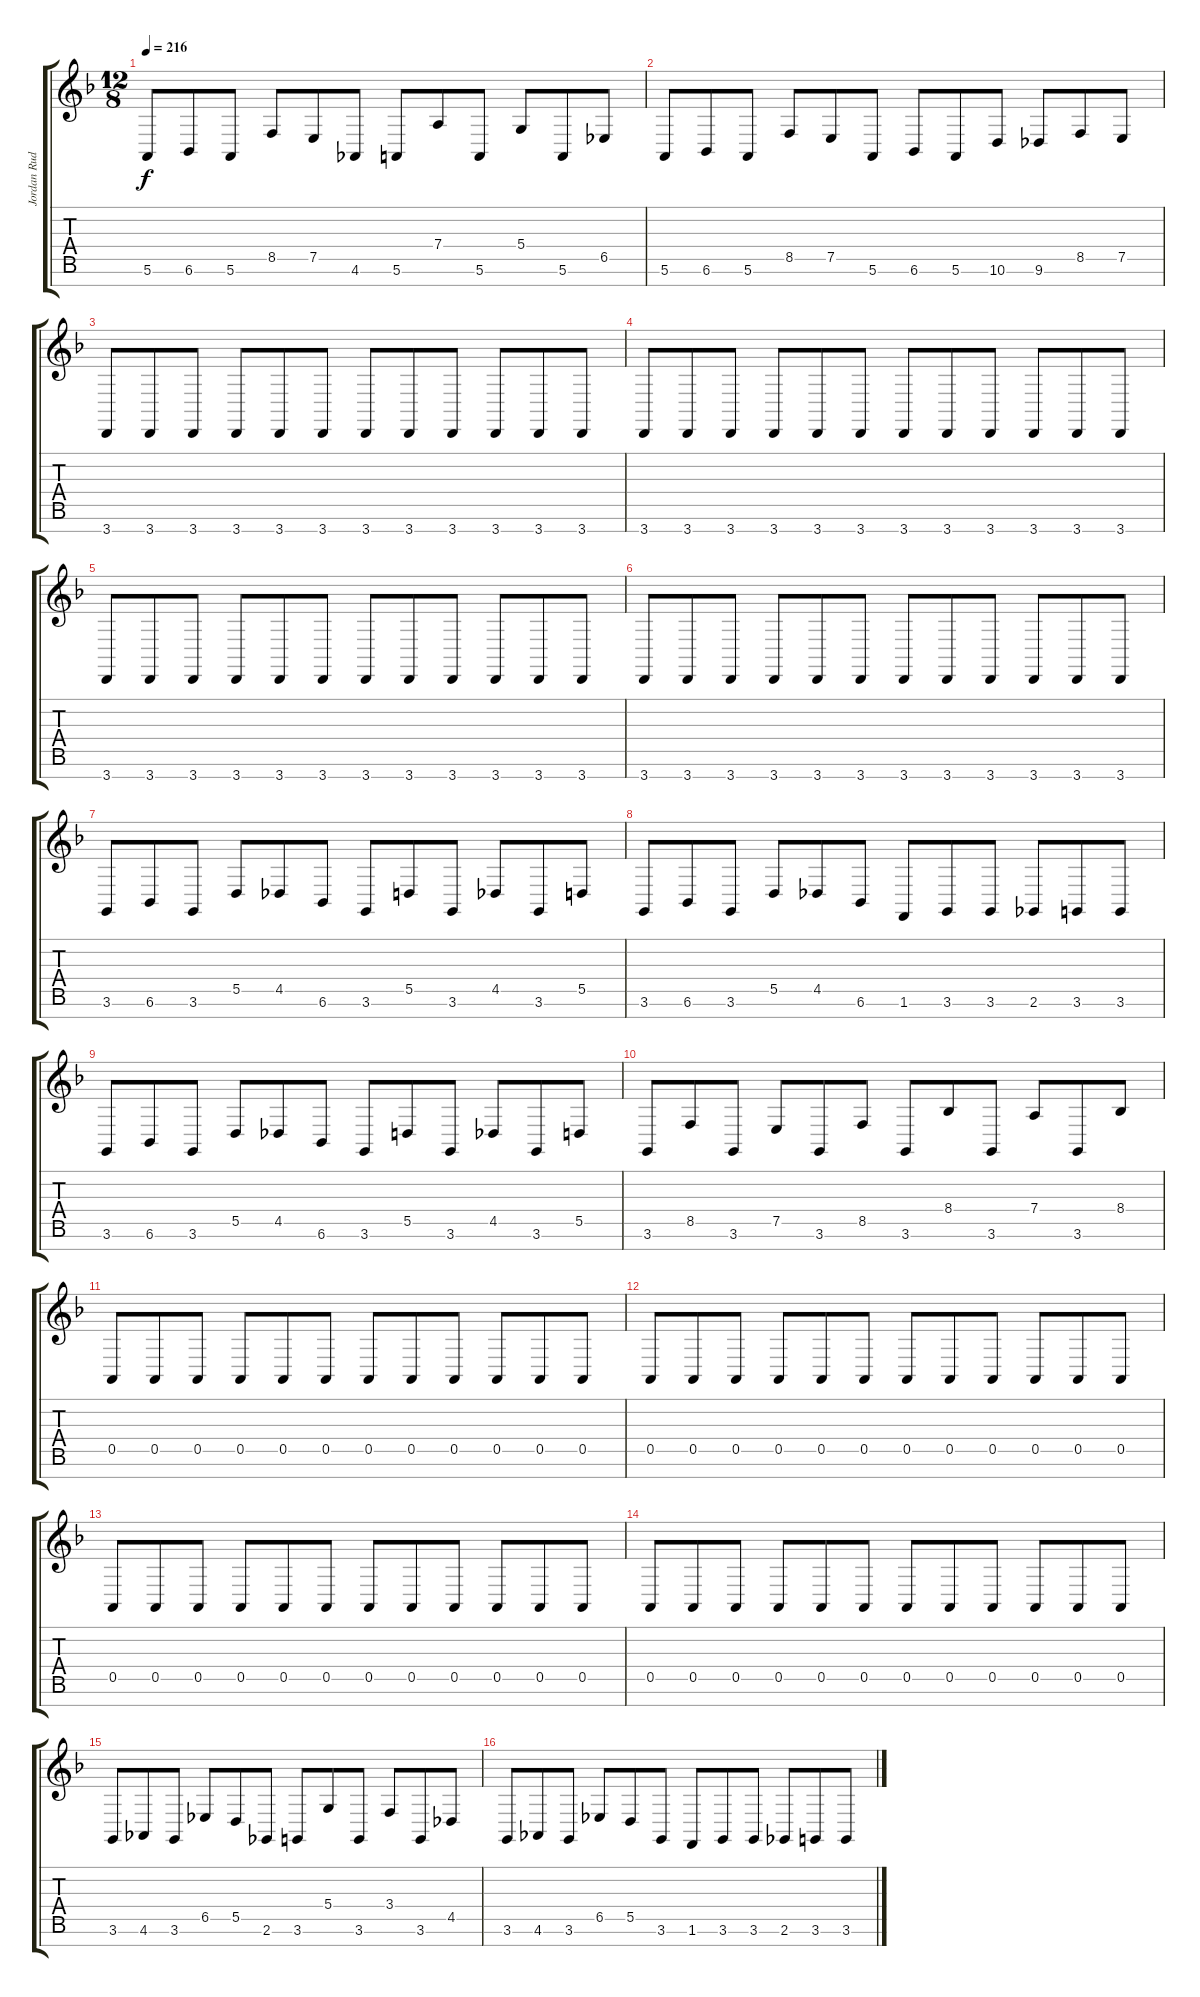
\track ("Jordan Rudess - Keyboard" "Jordan Rud") {instrument acousticgrandpiano}
\staff {score tabs}
\tuning (E4 B3 G3 D3 A2 E2 B1) {hide}
\ts (12 8)
\tempo 216
\clef g2
\ks dminor
5.6.8{dy f} 6.6.8 5.6.8 8.5.8 7.5.8 4.6.8 5.6.8 7.4.8 5.6.8 5.4.8 5.6.8 6.5.8 |
5.6.8 6.6.8 5.6.8 8.5.8 7.5.8 5.6.8 6.6.8 5.6.8 10.6.8 9.6.8 8.5.8 7.5.8 |
3.7.8 3.7.8 3.7.8 3.7.8 3.7.8 3.7.8 3.7.8 3.7.8 3.7.8 3.7.8 3.7.8 3.7.8 |
3.7.8 3.7.8 3.7.8 3.7.8 3.7.8 3.7.8 3.7.8 3.7.8 3.7.8 3.7.8 3.7.8 3.7.8 |
3.7.8 3.7.8 3.7.8 3.7.8 3.7.8 3.7.8 3.7.8 3.7.8 3.7.8 3.7.8 3.7.8 3.7.8 |
3.7.8 3.7.8 3.7.8 3.7.8 3.7.8 3.7.8 3.7.8 3.7.8 3.7.8 3.7.8 3.7.8 3.7.8 |
3.6.8 6.6.8 3.6.8 5.5.8 4.5.8 6.6.8 3.6.8 5.5.8 3.6.8 4.5.8 3.6.8 5.5.8 |
3.6.8 6.6.8 3.6.8 5.5.8 4.5.8 6.6.8 1.6.8 3.6.8 3.6.8 2.6.8 3.6.8 3.6.8 |
3.6.8 6.6.8 3.6.8 5.5.8 4.5.8 6.6.8 3.6.8 5.5.8 3.6.8 4.5.8 3.6.8 5.5.8 |
3.6.8 8.5.8 3.6.8 7.5.8 3.6.8 8.5.8 3.6.8 8.4.8 3.6.8 7.4.8 3.6.8 8.4.8 |
0.5.8 0.5.8 0.5.8 0.5.8 0.5.8 0.5.8 0.5.8 0.5.8 0.5.8 0.5.8 0.5.8 0.5.8 |
0.5.8 0.5.8 0.5.8 0.5.8 0.5.8 0.5.8 0.5.8 0.5.8 0.5.8 0.5.8 0.5.8 0.5.8 |
0.5.8 0.5.8 0.5.8 0.5.8 0.5.8 0.5.8 0.5.8 0.5.8 0.5.8 0.5.8 0.5.8 0.5.8 |
0.5.8 0.5.8 0.5.8 0.5.8 0.5.8 0.5.8 0.5.8 0.5.8 0.5.8 0.5.8 0.5.8 0.5.8 |
3.6.8 4.6.8 3.6.8 6.5.8 5.5.8 2.6.8 3.6.8 5.4.8 3.6.8 3.4.8 3.6.8 4.5.8 |
3.6.8 4.6.8 3.6.8 6.5.8 5.5.8 3.6.8 1.6.8 3.6.8 3.6.8 2.6.8 3.6.8 3.6.8
